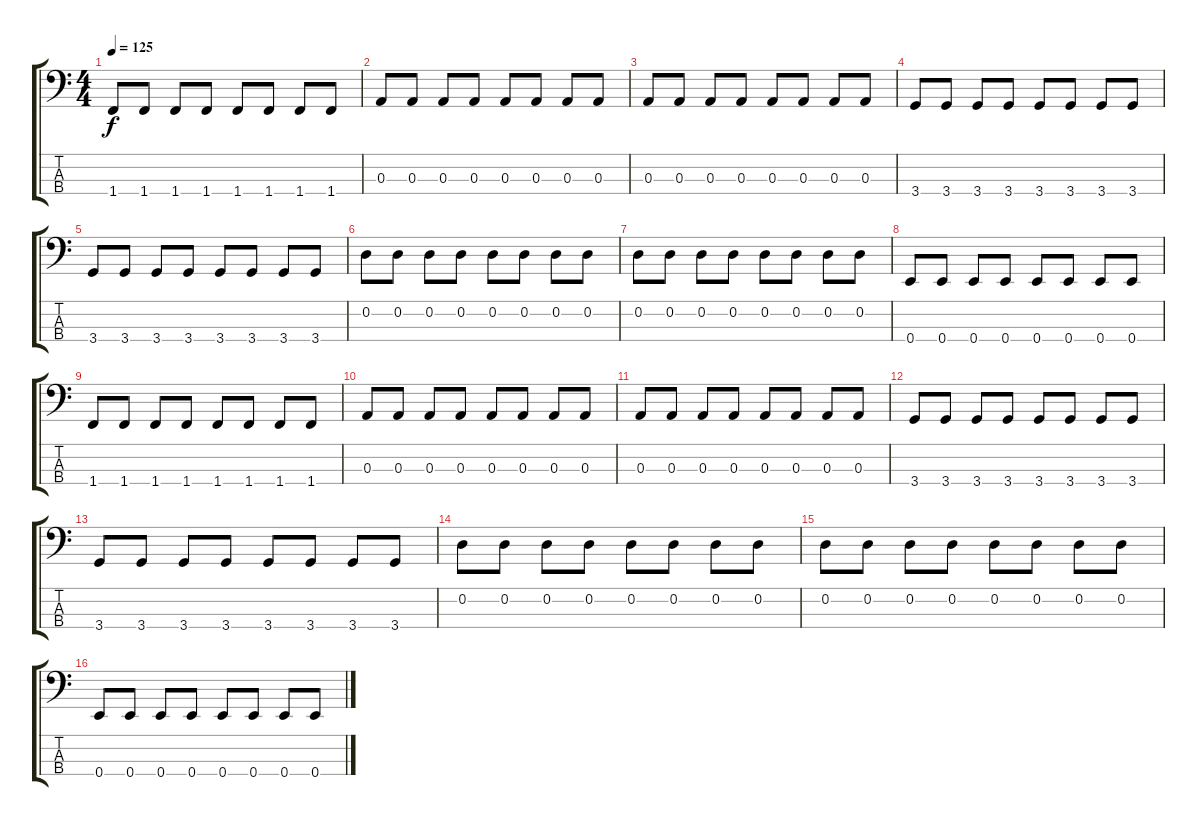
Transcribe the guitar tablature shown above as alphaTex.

\track "" {instrument fretlessbass}
\staff {score tabs}
\tuning (G2 D2 A1 E1) {hide}
\ts (4 4)
\tempo 125
\clef f4
\ks c
1.4.8{dy f} 1.4.8 1.4.8 1.4.8 1.4.8 1.4.8 1.4.8 1.4.8 |
0.3.8 0.3.8 0.3.8 0.3.8 0.3.8 0.3.8 0.3.8 0.3.8 |
0.3.8 0.3.8 0.3.8 0.3.8 0.3.8 0.3.8 0.3.8 0.3.8 |
3.4.8 3.4.8 3.4.8 3.4.8 3.4.8 3.4.8 3.4.8 3.4.8 |
3.4.8 3.4.8 3.4.8 3.4.8 3.4.8 3.4.8 3.4.8 3.4.8 |
0.2.8 0.2.8 0.2.8 0.2.8 0.2.8 0.2.8 0.2.8 0.2.8 |
0.2.8 0.2.8 0.2.8 0.2.8 0.2.8 0.2.8 0.2.8 0.2.8 |
0.4.8 0.4.8 0.4.8 0.4.8 0.4.8 0.4.8 0.4.8 0.4.8 |
1.4.8 1.4.8 1.4.8 1.4.8 1.4.8 1.4.8 1.4.8 1.4.8 |
0.3.8 0.3.8 0.3.8 0.3.8 0.3.8 0.3.8 0.3.8 0.3.8 |
0.3.8 0.3.8 0.3.8 0.3.8 0.3.8 0.3.8 0.3.8 0.3.8 |
3.4.8 3.4.8 3.4.8 3.4.8 3.4.8 3.4.8 3.4.8 3.4.8 |
3.4.8 3.4.8 3.4.8 3.4.8 3.4.8 3.4.8 3.4.8 3.4.8 |
0.2.8 0.2.8 0.2.8 0.2.8 0.2.8 0.2.8 0.2.8 0.2.8 |
0.2.8 0.2.8 0.2.8 0.2.8 0.2.8 0.2.8 0.2.8 0.2.8 |
0.4.8 0.4.8 0.4.8 0.4.8 0.4.8 0.4.8 0.4.8 0.4.8
